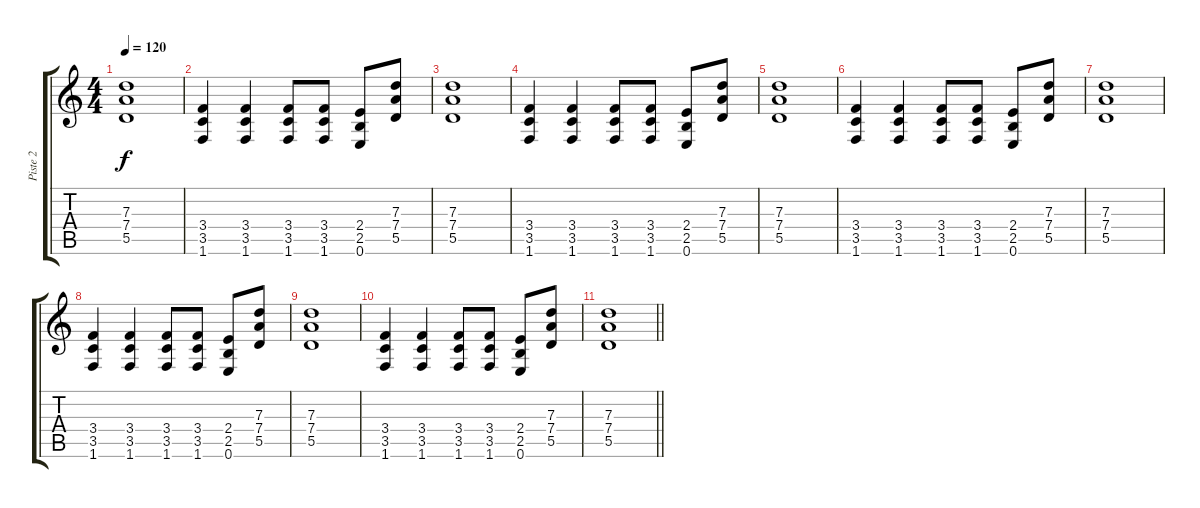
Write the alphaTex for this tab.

\track ("Piste 2" "Piste 2") {instrument overdrivenguitar}
\staff {score tabs}
\tuning (E4 B3 G3 D3 A2 E2) {hide}
\ts (4 4)
\tempo 120
\clef g2
\ks c
(7.3 7.4 5.5).1{dy f} |
(3.4 3.5 1.6).4 (3.4 3.5 1.6).4 (3.4 3.5 1.6).8 (3.4 3.5 1.6).8 (2.4 2.5 0.6).8 (7.3 7.4 5.5).8 |
(7.3 7.4 5.5).1 |
(3.4 3.5 1.6).4 (3.4 3.5 1.6).4 (3.4 3.5 1.6).8 (3.4 3.5 1.6).8 (2.4 2.5 0.6).8 (7.3 7.4 5.5).8 |
(7.3 7.4 5.5).1 |
(3.4 3.5 1.6).4 (3.4 3.5 1.6).4 (3.4 3.5 1.6).8 (3.4 3.5 1.6).8 (2.4 2.5 0.6).8 (7.3 7.4 5.5).8 |
(7.3 7.4 5.5).1 |
(3.4 3.5 1.6).4 (3.4 3.5 1.6).4 (3.4 3.5 1.6).8 (3.4 3.5 1.6).8 (2.4 2.5 0.6).8 (7.3 7.4 5.5).8 |
(7.3 7.4 5.5).1 |
(3.4 3.5 1.6).4 (3.4 3.5 1.6).4 (3.4 3.5 1.6).8 (3.4 3.5 1.6).8 (2.4 2.5 0.6).8 (7.3 7.4 5.5).8 |
\barLineRight lightlight
(7.3 7.4 5.5).1
